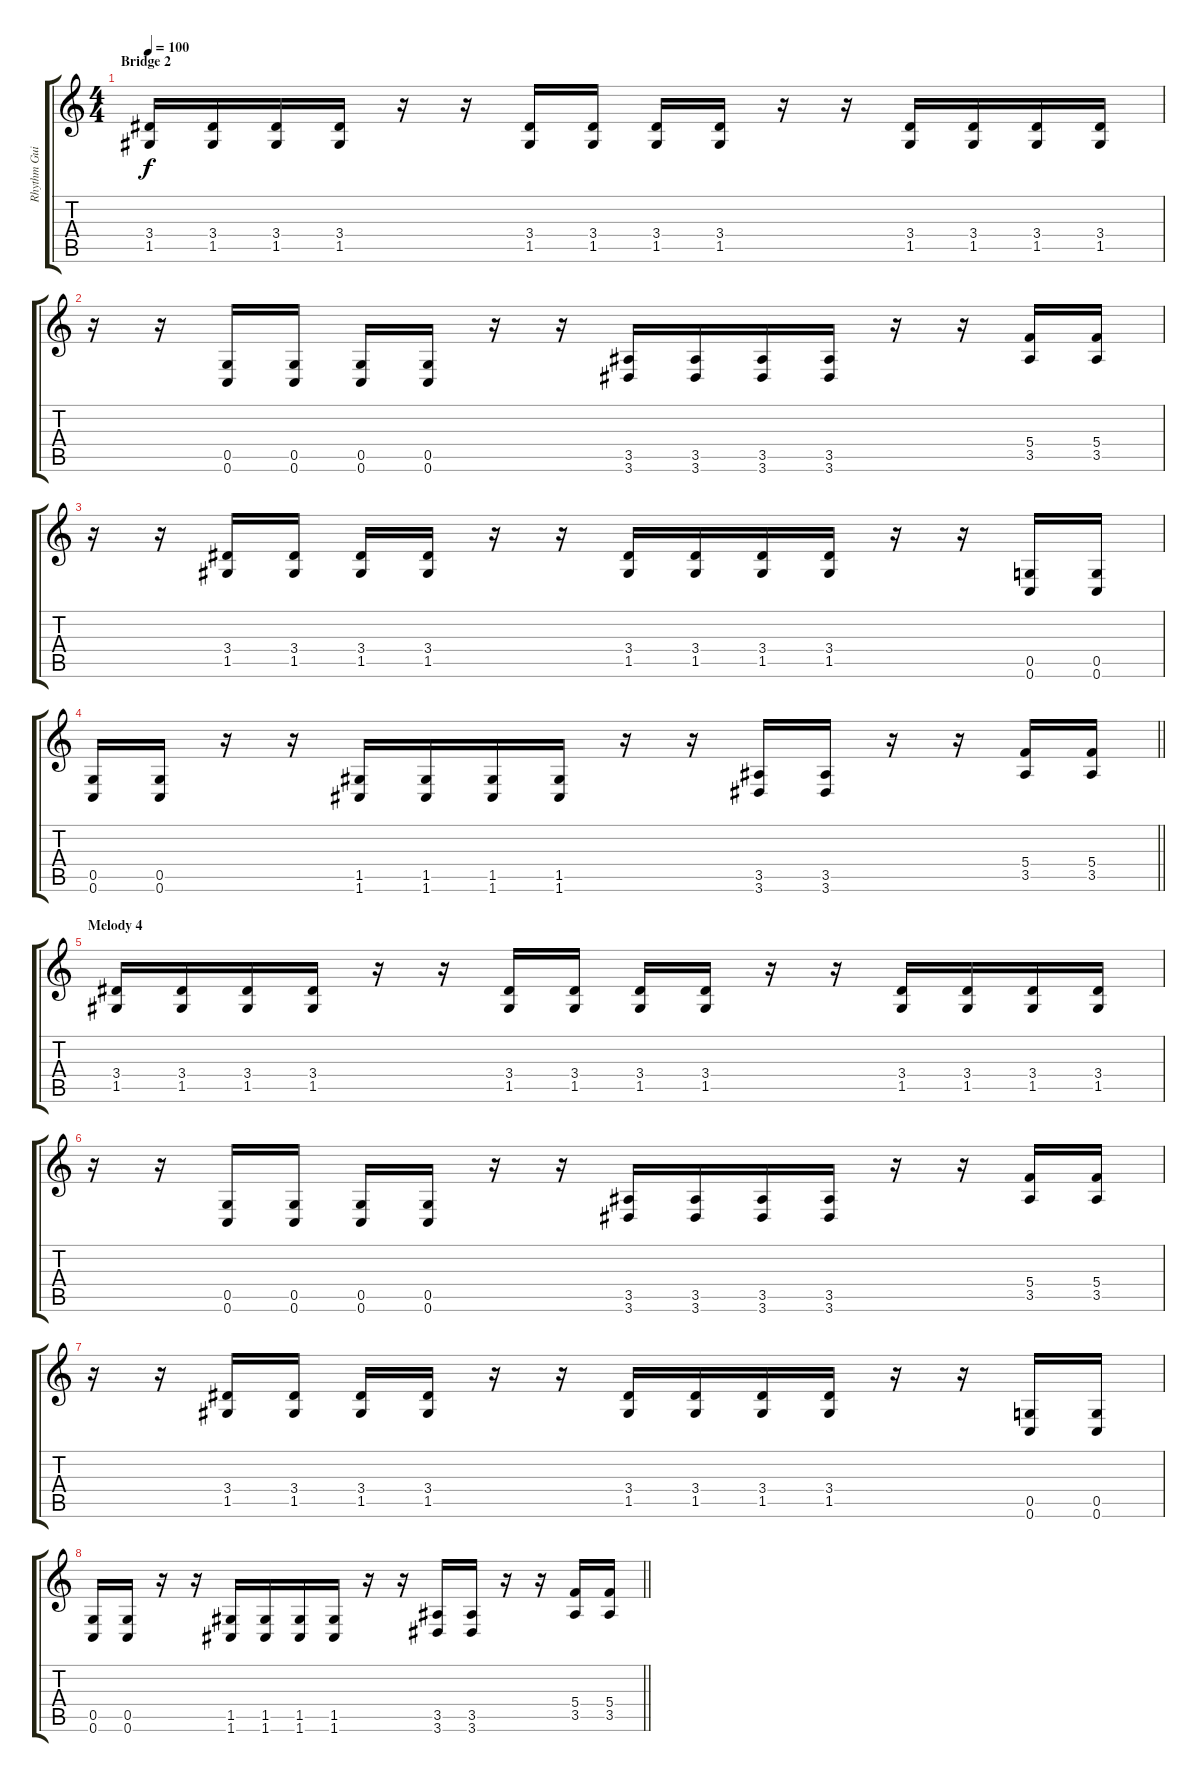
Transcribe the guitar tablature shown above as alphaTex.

\track ("Rhythm Guitar L/Alexi" "Rhythm Gui") {instrument distortionguitar}
\staff {score tabs}
\tuning (D4 A3 F3 C3 G2 C2) {hide}
\ts (4 4)
\section ("" "Bridge 2")
\tempo 100
\clef g2
\ks c
(3.4 1.5).16{dy f} (3.4 1.5).16 (3.4 1.5).16 (3.4 1.5).16 r.16 r.16 (3.4 1.5).16 (3.4 1.5).16 (3.4 1.5).16 (3.4 1.5).16 r.16 r.16 (3.4 1.5).16 (3.4 1.5).16 (3.4 1.5).16 (3.4 1.5).16 |
r.16 r.16 (0.5 0.6).16 (0.5 0.6).16 (0.5 0.6).16 (0.5 0.6).16 r.16 r.16 (3.5 3.6).16 (3.5 3.6).16 (3.5 3.6).16 (3.5 3.6).16 r.16 r.16 (5.4 3.5).16 (5.4 3.5).16 |
r.16 r.16 (3.4 1.5).16 (3.4 1.5).16 (3.4 1.5).16 (3.4 1.5).16 r.16 r.16 (3.4 1.5).16 (3.4 1.5).16 (3.4 1.5).16 (3.4 1.5).16 r.16 r.16 (0.5 0.6).16 (0.5 0.6).16 |
\barLineRight lightlight
(0.5 0.6).16 (0.5 0.6).16 r.16 r.16 (1.5 1.6).16 (1.5 1.6).16 (1.5 1.6).16 (1.5 1.6).16 r.16 r.16 (3.5 3.6).16 (3.5 3.6).16 r.16 r.16 (5.4 3.5).16 (5.4 3.5).16 |
\section ("" "Melody 4")
(3.4 1.5).16 (3.4 1.5).16 (3.4 1.5).16 (3.4 1.5).16 r.16 r.16 (3.4 1.5).16 (3.4 1.5).16 (3.4 1.5).16 (3.4 1.5).16 r.16 r.16 (3.4 1.5).16 (3.4 1.5).16 (3.4 1.5).16 (3.4 1.5).16 |
r.16 r.16 (0.5 0.6).16 (0.5 0.6).16 (0.5 0.6).16 (0.5 0.6).16 r.16 r.16 (3.5 3.6).16 (3.5 3.6).16 (3.5 3.6).16 (3.5 3.6).16 r.16 r.16 (5.4 3.5).16 (5.4 3.5).16 |
r.16 r.16 (3.4 1.5).16 (3.4 1.5).16 (3.4 1.5).16 (3.4 1.5).16 r.16 r.16 (3.4 1.5).16 (3.4 1.5).16 (3.4 1.5).16 (3.4 1.5).16 r.16 r.16 (0.5 0.6).16 (0.5 0.6).16 |
\barLineRight lightlight
(0.5 0.6).16 (0.5 0.6).16 r.16 r.16 (1.5 1.6).16 (1.5 1.6).16 (1.5 1.6).16 (1.5 1.6).16 r.16 r.16 (3.5 3.6).16 (3.5 3.6).16 r.16 r.16 (5.4 3.5).16 (5.4 3.5).16
